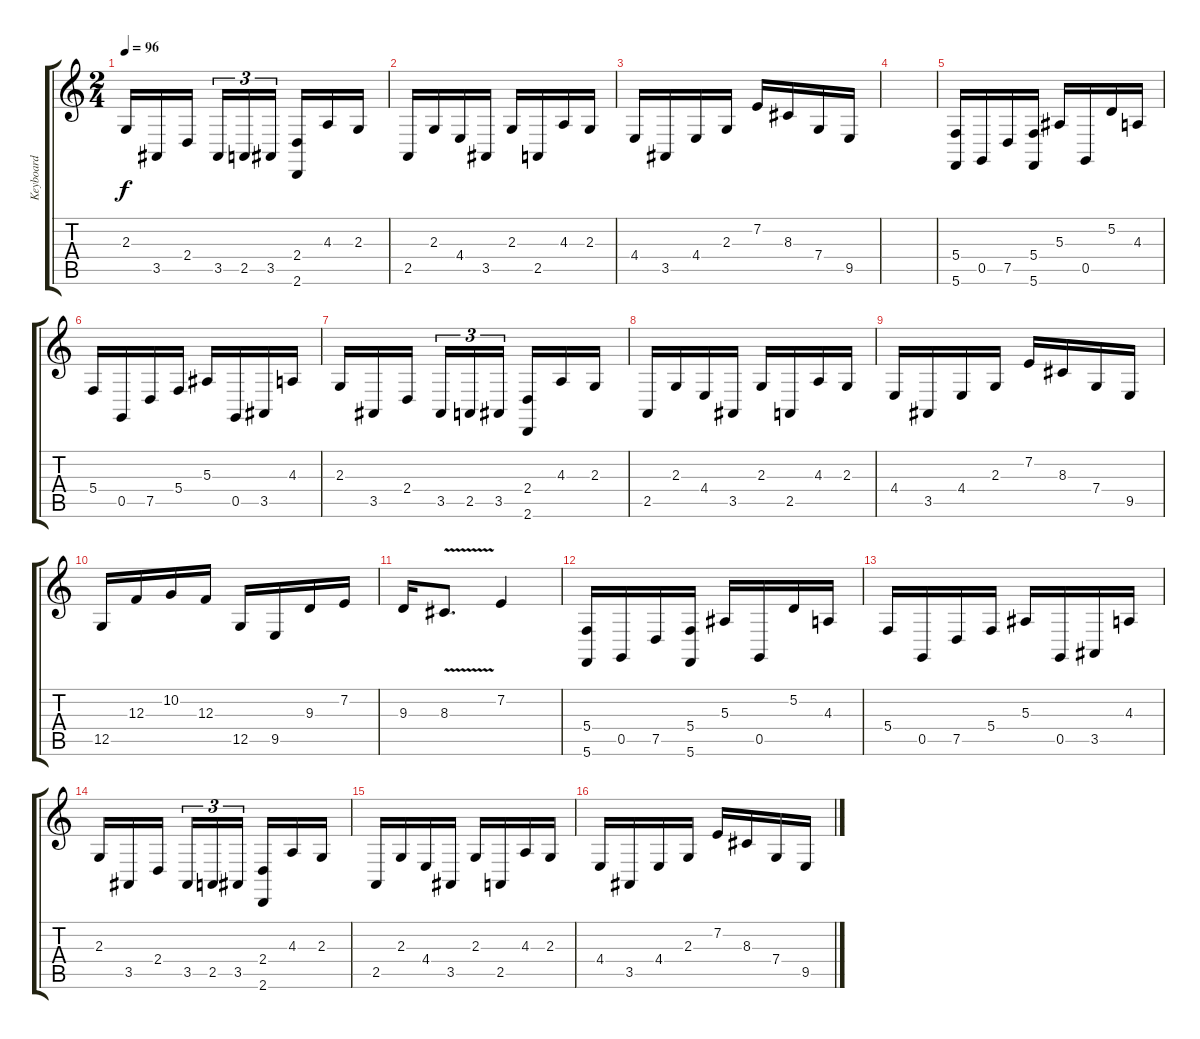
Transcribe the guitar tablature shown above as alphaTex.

\track ("Keyboard" "Keyboard") {instrument lead2sawtooth}
\staff {score tabs}
\tuning (D4 A3 F3 C3 G2 C2) {hide}
\ts (2 4)
\tempo 96
\clef g2
\ks c
2.3.16{dy f} 3.5.16 2.4.16{beam splitsecondary} 3.5.16{tu (3 2)} 2.5.16{tu (3 2)} 3.5.16{tu (3 2) beam splitsecondary} (2.4 2.6).16 4.3.16 2.3.16 |
2.5.16 2.3.16 4.4.16 3.5.16 2.3.16 2.5.16 4.3.16 2.3.16 |
4.4.16 3.5.16 4.4.16 2.3.16 7.2.16 8.3.16 7.4.16 9.5.16 |
|
(5.4 5.6).16 0.5.16 7.5.16 (5.4 5.6).16 5.3.16 0.5.16 5.2.16 4.3.16 |
5.4.16 0.5.16 7.5.16 5.4.16 5.3.16 0.5.16 3.5.16 4.3.16 |
2.3.16 3.5.16 2.4.16{beam splitsecondary} 3.5.16{tu (3 2)} 2.5.16{tu (3 2)} 3.5.16{tu (3 2) beam splitsecondary} (2.4 2.6).16 4.3.16 2.3.16 |
2.5.16 2.3.16 4.4.16 3.5.16 2.3.16 2.5.16 4.3.16 2.3.16 |
4.4.16 3.5.16 4.4.16 2.3.16 7.2.16 8.3.16 7.4.16 9.5.16 |
12.5.16 12.3.16 10.2.16 12.3.16 12.5.16 9.5.16 9.3.16 7.2.16 |
9.3.16 8.3{v}.8{d} 7.2.4 |
(5.4 5.6).16 0.5.16 7.5.16 (5.4 5.6).16 5.3.16 0.5.16 5.2.16 4.3.16 |
5.4.16 0.5.16 7.5.16 5.4.16 5.3.16 0.5.16 3.5.16 4.3.16 |
2.3.16 3.5.16 2.4.16{beam splitsecondary} 3.5.16{tu (3 2)} 2.5.16{tu (3 2)} 3.5.16{tu (3 2) beam splitsecondary} (2.4 2.6).16 4.3.16 2.3.16 |
2.5.16 2.3.16 4.4.16 3.5.16 2.3.16 2.5.16 4.3.16 2.3.16 |
4.4.16 3.5.16 4.4.16 2.3.16 7.2.16 8.3.16 7.4.16 9.5.16
